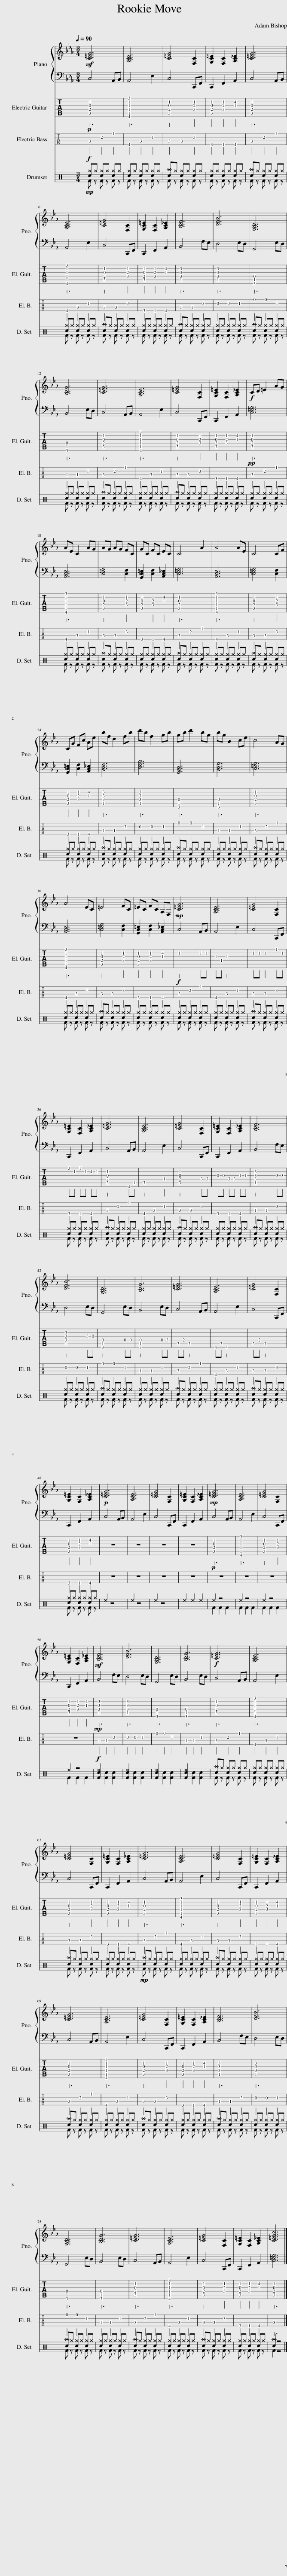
X:1
%%score { 1 | 2 } 3 4 ( 5 6 )
L:1/8
Q:1/4=90
M:3/4
I:linebreak $
K:Eb
V:1 treble
V:2 bass
V:3 tab stafflines=6 strings=E2,A2,D3,G3,B3,E4
V:4 tab transpose=-12 stafflines=4 strings=E2,A2,D3,G3
V:5 perc
K:none
V:6 perc
K:none
V:1
!mf! [C=EG]6 | [A,CE]6 | [C=EG]4 [F,C]2 | [G,C=E]2 [F,C]2 [A,C_E]2 | [C=EG]6 |$ %5
 [A,CE]6 | [C=EG]4 [F,C]2 | [G,C=E]2 [F,C]2 [A,C_E]2 | [B,DF]6 | [DFB]6 | %10
 [G,B,D]6 |$ [B,DG]6 | [C=EG]6 | [A,CE]6 | [C=EG]4 [F,C]2 | %15
 [G,C=E]2 [F,C]2 [A,C_E]2 |!f! CD =E2 AG |$ AE C2 AG | AG AG FC | GC FC EC | %20
 C4 A2 | A4 AE | C4 CF |$ CG Fc Ae | bf d2 fb | %25
 d'b f2 gb | gb d'2 bg | bg B2 ce | c4 AG |$ A4 EC | %30
 =E4 FC | =EC FC A,F, |!mp! [C=EG]6 | [A,CE]6 | [C=EG]4 [F,C]2 |$ %35
 [G,C=E]2 [F,C]2 [A,C_E]2 | [C=EG]6 | [A,CE]6 | [C=EG]4 [F,C]2 | [G,C=E]2 [F,C]2 [A,C_E]2 | %40
 [B,DF]6 |$ [DFB]6 | [G,B,D]6 | [B,DG]6 | [C=EG]6 | %45
 [A,CE]6 | [C=EG]4 [F,C]2 |$ [G,C=E]2 [F,C]2 [A,C_E]2 |!p! [C=EG]6 | [A,CE]6 | %50
 [C=EG]4 [F,C]2 | [G,C=E]2 [F,C]2 [A,C_E]2 |!mp! [C=EG]6 | [A,CE]6 | [C=EG]4 [F,C]2 |$ %55
 [G,C=E]2 [F,C]2 [A,C_E]2 |!mf! [B,DF]6 | [DFB]6 | [G,B,D]6 | [B,DG]6 | %60
!f! [C=EG]6 | [A,CE]6 |$ [C=EG]4 [F,C]2 | [G,C=E]2 [F,C]2 [A,C_E]2 | [C=EG]6 | %65
 [A,CE]6 | [C=EG]4 [F,C]2 | [G,C=E]2 [F,C]2 [A,C_E]2 |$ [C=EG]6 | [A,CE]6 | %70
 [C=EG]4 [F,C]2 | [G,C=E]2 [F,C]2 [A,C_E]2 | [B,DF]6 | [DFB]6 |$ [G,B,D]6 | %75
 [B,DG]6 | [C=EG]6 | [A,CE]6 | [C=EG]4 [F,C]2 | [G,C=E]2 [F,C]2 [A,C_E]2 | %80
 [C=EGc]6 |] %81
V:2
 C,4 A,,B,, | A,,4 E,2 | C,4 C,,F,, | C,,2 F,,2 A,,2 | C,4 A,,B,, |$ %5
 A,,4 E,2 | C,4 C,,F,, | C,,2 F,,2 A,,2 | B,,4 F,E, | D,4 E,D, | %10
 G,,4 E,D, |$ B,,4 E,D, | C,4 A,,B,, | A,,4 E,2 | C,4 C,,F,, | %15
 C,,2 F,,2 A,,2 | [C,=E,G,]6 |$ [A,,C,E,]6 | [C,=E,G,]4 [C,F,]2 | [G,,C,=E,]2 [C,F,]2 [A,,C,_E,]2 | %20
 [C,=E,G,]6 | [A,,C,E,]6 | [C,=E,G,]4 [C,F,]2 |$ [G,,C,=E,]2 [C,F,]2 [A,,C,_E,]2 | [B,,D,F,]6 | %25
 [D,F,B,]6 | [G,,B,,D,]6 | [B,,D,G,]6 | [C,=E,G,]6 |$ [A,,C,E,]6 | %30
 [C,=E,G,]4 [C,F,]2 | [G,,C,=E,]2 [C,F,]2 [A,,C,_E,]2 | C,4 A,,B,, | A,,4 E,2 | C,4 C,,F,, |$ %35
 C,,2 F,,2 A,,2 | C,4 A,,B,, | A,,4 E,2 | C,4 C,,F,, | C,,2 F,,2 A,,2 | %40
 B,,4 F,E, |$ D,4 E,D, | G,,4 E,D, | B,,4 E,D, | C,4 A,,B,, | %45
 A,,4 E,2 | C,4 C,,F,, |$ C,,2 F,,2 A,,2 | C,4 A,,B,, | A,,4 E,2 | %50
 C,4 C,,F,, | C,,2 F,,2 A,,2 | C,4 A,,B,, | A,,4 E,2 | C,4 C,,F,, |$ %55
 C,,2 F,,2 A,,2 | B,,4 F,E, | D,4 E,D, | G,,4 E,D, | B,,4 E,D, | %60
 C,4 A,,B,, | A,,4 E,2 |$ C,4 C,,F,, | C,,2 F,,2 A,,2 | C,4 A,,B,, | %65
 A,,4 E,2 | C,4 C,,F,, | C,,2 F,,2 A,,2 |$ C,4 A,,B,, | A,,4 E,2 | %70
 C,4 C,,F,, | C,,2 F,,2 A,,2 | B,,4 F,E, | D,4 E,D, |$ G,,4 E,D, | %75
 B,,4 E,D, | C,4 A,,B,, | A,,4 E,2 | C,4 C,,F,, | C,,2 F,,2 A,,2 | %80
 [C,=E,G,]6 |] %81
V:3
!p! [!5!C,!4!=E,!3!G,!2!C]6 | [!6!A,,!5!B,,!4!E,!3!A,!2!C!1!G]6 | [!5!C,!4!=E,!3!G,!2!C]4 [!4!F,!3!=A,!2!C]2 | [!5!C,!4!=E,!3!G,!2!C]2 [!4!F,!3!=A,!2!C]2 [!3!_A,!2!E]2 | [!5!C,!4!=E,!3!G,!2!C]6 |$ %5
 [!6!A,,!5!B,,!4!E,!3!A,!2!C!1!G]6 | [!5!C,!4!=E,!3!G,!2!C]4 [!4!F,!3!=A,!2!C]2 | [!5!C,!4!=E,!3!G,!2!C]2 [!4!F,!3!=A,!2!C]2 [!3!_A,!2!E]2 | [!5!B,,!4!F,!3!B,!2!D]6 | [!5!B,,!4!F,!3!B,!2!D]6 | %10
 [!6!G,,!5!B,,!4!D,]6 |$ [!6!G,,!5!B,,!4!D,]6 | [!5!C,!4!=E,!3!G,!2!C]6 | [!6!A,,!5!B,,!4!E,!3!A,!2!C!1!G]6 | [!5!C,!4!=E,!3!G,!2!C]4 [!4!F,!3!=A,!2!C]2 | %15
 [!5!C,!4!=E,!3!G,!2!C]2 [!4!F,!3!=A,!2!C]2 [!3!_A,!2!E]2 |!pp! [!5!C,!4!=E,!3!G,!2!C]6 |$ [!6!A,,!5!B,,!4!E,!3!A,!2!C!1!G]6 | [!5!C,!4!=E,!3!G,!2!C]4 [!4!F,!3!=A,!2!C]2 | [!5!C,!4!=E,!3!G,!2!C]2 [!4!F,!3!=A,!2!C]2 [!3!_A,!2!E]2 | %20
 [!5!C,!4!=E,!3!G,!2!C]6 | [!6!A,,!5!B,,!4!E,!3!A,!2!C!1!G]6 | [!5!C,!4!=E,!3!G,!2!C]4 [!4!F,!3!=A,!2!C]2 |$ [!5!C,!4!=E,!3!G,!2!C]2 [!4!F,!3!=A,!2!C]2 [!3!_A,!2!E]2 | [!5!B,,!4!F,!3!B,!2!D]6 | %25
 [!5!B,,!4!F,!3!B,!2!D]6 | [!6!G,,!5!B,,!4!D,]6 | [!6!G,,!5!B,,!4!D,]6 | [!5!C,!4!=E,!3!G,!2!C]6 |$ [!6!A,,!5!B,,!4!E,!3!A,!2!C!1!G]6 | %30
 [!5!C,!4!=E,!3!G,!2!C]4 [!4!F,!3!=A,!2!C]2 | [!5!C,!4!=E,!3!G,!2!C]2 [!4!F,!3!=A,!2!C]2 [!3!_A,!2!E]2 |!f! !2!C4 !2!C!2!C | !3!A,!4!E, !3!A,4 | !2!C!2!C !2!C2 !1!F!2!C |$ %35
 !1!G!2!C !1!F!2!C !2!E!2!C | [!5!C,!4!=E,!3!G,!2!C]4 !6!A,,!5!B,, | !5!C,4 !4!E,2 | [!5!C,!4!=E,!3!G,!2!C]4 !4!F,!4!F, | !3!G,!3!G, !4!F,!4!F, !3!A,!3!A, | %40
 [!5!B,,!4!F,!3!B,!2!D]4 !3!B,!3!B, |$ [!5!B,,!4!F,!3!B,!2!D]4 !3!B,!3!G, | [!6!G,,!5!B,,!4!D,]4 !4!D,!4!D, | [!6!G,,!5!B,,!4!D,]4 !4!D,!4!F, | !5!C,!4!=E, !5!C,4 | %45
 !6!A,,!5!C, !6!A,,4 | !5!C,!4!=E, !5!C,4 |$ [!5!C,!4!=E,!3!G,!2!C]2 [!4!F,!3!=A,!2!C]2 [!3!_A,!2!E]2 | x6 | x6 | %50
 x6 | x6 |!p! [!5!C,!4!=E,!3!G,!2!C]6 | [!6!A,,!5!B,,!4!E,!3!A,!2!C!1!G]6 | [!5!C,!4!=E,!3!G,!2!C]4 [!4!F,!3!=A,!2!C]2 |$ %55
 [!5!C,!4!=E,!3!G,!2!C]2 [!4!F,!3!=A,!2!C]2 [!3!_A,!2!E]2 |!mp! [!5!B,,!4!F,!3!B,!2!D]6 | [!5!B,,!4!F,!3!B,!2!D]6 | [!6!G,,!5!B,,!4!D,]6 | [!6!G,,!5!B,,!4!D,]6 | %60
 [!5!C,!4!=E,!3!G,!2!C]6 | [!6!A,,!5!B,,!4!E,!3!A,!2!C!1!G]6 |$ [!5!C,!4!=E,!3!G,!2!C]4 [!4!F,!3!=A,!2!C]2 | [!5!C,!4!=E,!3!G,!2!C]2 [!4!F,!3!=A,!2!C]2 [!3!_A,!2!E]2 | [!5!C,!4!=E,!3!G,!2!C]6 | %65
 [!6!A,,!5!B,,!4!E,!3!A,!2!C!1!G]6 | [!5!C,!4!=E,!3!G,!2!C]4 [!4!F,!3!=A,!2!C]2 | [!5!C,!4!=E,!3!G,!2!C]2 [!4!F,!3!=A,!2!C]2 [!3!_A,!2!E]2 |$ [!5!C,!4!=E,!3!G,!2!C]6 | [!6!A,,!5!B,,!4!E,!3!A,!2!C!1!G]6 | %70
 [!5!C,!4!=E,!3!G,!2!C]4 [!4!F,!3!=A,!2!C]2 | [!5!C,!4!=E,!3!G,!2!C]2 [!4!F,!3!=A,!2!C]2 [!3!_A,!2!E]2 | [!5!B,,!4!F,!3!B,!2!D]6 | [!5!B,,!4!F,!3!B,!2!D]6 |$ [!6!G,,!5!B,,!4!D,]6 | %75
 [!6!G,,!5!B,,!4!D,]6 | [!5!C,!4!=E,!3!G,!2!C]6 | [!6!A,,!5!B,,!4!E,!3!A,!2!C!1!G]6 | [!5!C,!4!=E,!3!G,!2!C]4 [!4!F,!3!=A,!2!C]2 | [!5!C,!4!=E,!3!G,!2!C]2 [!4!F,!3!=A,!2!C]2 [!3!_A,!2!E]2 | %80
 [!5!C,!4!=E,!3!G,!2!C]6 |] %81
V:4
!f! !3!C,,2 !2!=E,,2 !1!A,,2 | !4!A,,,2 !3!C,,2 !2!E,,2 | !3!C,,2 !3!C,,2 !2!F,,2 | !4!G,,,2 !4!F,,,2 !4!A,,,2 | !3!C,,2 !2!=E,,2 !1!A,,2 |$ %5
 !4!A,,,2 !3!C,,2 !2!E,,2 | !3!C,,2 !3!C,,2 !2!F,,2 | !4!G,,,2 !4!F,,,2 !4!A,,,2 | !3!B,,,2 !3!B,,,2 !2!F,,2 | !2!D,,2 !2!D,,2 !2!E,,2 | %10
 !1!G,,2 !1!G,,2 !2!E,,2 |$ !3!B,,,2 !3!B,,,2 !2!E,,2 | !3!C,,2 !2!=E,,2 !1!A,,2 | !4!A,,,2 !3!C,,2 !2!E,,2 | !3!C,,2 !3!C,,2 !2!F,,2 | %15
 !4!G,,,2 !4!F,,,2 !4!A,,,2 | !3!C,,2 !2!=E,,2 !1!A,,2 |$ !4!A,,,2 !3!C,,2 !2!E,,2 | !3!C,,2 !3!C,,2 !2!F,,2 | !4!G,,,2 !4!F,,,2 !4!A,,,2 | %20
 !3!C,,2 !2!=E,,2 !1!A,,2 | !4!A,,,2 !3!C,,2 !2!E,,2 | !3!C,,2 !3!C,,2 !2!F,,2 |$ !4!G,,,2 !4!F,,,2 !4!A,,,2 | !3!B,,,2 !3!B,,,2 !2!F,,2 | %25
 !2!D,,2 !2!D,,2 !2!E,,2 | !1!G,,2 !1!G,,2 !2!E,,2 | !3!B,,,2 !3!B,,,2 !2!E,,2 | !3!C,,2 !2!=E,,2 !1!A,,2 |$ !4!A,,,2 !3!C,,2 !2!E,,2 | %30
 !3!C,,2 !3!C,,2 !2!F,,2 | !4!G,,,2 !4!F,,,2 !4!A,,,2 | !3!C,,2 !2!=E,,2 !1!A,,2 | !4!A,,,2 !3!C,,2 !2!E,,2 | !3!C,,2 !3!C,,2 !2!F,,2 |$ %35
 !4!G,,,2 !4!F,,,2 !4!A,,,2 | !3!C,,2 !2!=E,,2 !1!A,,2 | !4!A,,,2 !3!C,,2 !2!E,,2 | !3!C,,2 !3!C,,2 !2!F,,2 | !4!G,,,2 !4!F,,,2 !4!A,,,2 | %40
 !3!B,,,2 !3!B,,,2 !2!F,,2 |$ !2!D,,2 !2!D,,2 !2!E,,2 | !1!G,,2 !1!G,,2 !2!E,,2 | !3!B,,,2 !3!B,,,2 !2!E,,2 | !3!C,,2 !2!=E,,2 !1!A,,2 | %45
 !4!A,,,2 !3!C,,2 !2!E,,2 | !3!C,,2 !3!C,,2 !2!F,,2 |$ !4!G,,,2 !4!F,,,2 !4!A,,,2 | x6 | x6 | %50
 x6 | x6 | x6 | x6 | x6 |$ %55
 x6 |!f! !3!B,,,2 !3!B,,,2 !2!F,,2 | !2!D,,2 !2!D,,2 !2!E,,2 | !1!G,,2 !1!G,,2 !2!E,,2 | !3!B,,,2 !3!B,,,2 !2!E,,2 | %60
 !3!C,,2 !2!=E,,2 !1!A,,2 | !4!A,,,2 !3!C,,2 !2!E,,2 |$ !3!C,,2 !3!C,,2 !2!F,,2 | !4!G,,,2 !4!F,,,2 !4!A,,,2 | !3!C,,2 !2!=E,,2 !1!A,,2 | %65
 !4!A,,,2 !3!C,,2 !2!E,,2 | !3!C,,2 !3!C,,2 !2!F,,2 | !4!G,,,2 !4!F,,,2 !4!A,,,2 |$ !3!C,,2 !2!=E,,2 !1!A,,2 | !4!A,,,2 !3!C,,2 !2!E,,2 | %70
 !3!C,,2 !3!C,,2 !2!F,,2 | !4!G,,,2 !4!F,,,2 !4!A,,,2 | !3!B,,,2 !3!B,,,2 !2!F,,2 | !2!D,,2 !2!D,,2 !2!E,,2 |$ !1!G,,2 !1!G,,2 !2!E,,2 | %75
 !3!B,,,2 !3!B,,,2 !2!E,,2 | !3!C,,2 !2!=E,,2 !1!A,,2 | !4!A,,,2 !3!C,,2 !2!E,,2 | !3!C,,2 !3!C,,2 !2!F,,2 | !4!G,,,2 !4!F,,,2 !4!A,,,2 | %80
 !3!C,,6 |] %81
V:5
[K:C]!mp! [c^g]^g [c^g]^g [c^g]^g | [c^g]^g [c^g]^g [c^g]^g | [c^a]^g [c^g]^g [c^g]^g | [c^g]^g [c^g]^g [c^g]^g | [c^a]^g [c^g]^g [c^g]^g |$ %5
 [c^g]^g [c^g]^g [c^g]^g | [c^a]^g [c^g]^g [c^g]^g | [c^g]^g [c^g]^g [c^g]^g | [c^a]^g [c^g]^g [c^g]^g | [c^g]^g [c^g]^g [c^g]^g | %10
 [c^a]^g [c^g]^g [c^g]^g |$ [c^g]^g [c^g]^g [c^g]^g | [c^a]^g [c^g]^g [c^g]^g | [c^g]^g [c^g]^g [c^g]^g | [c^a]^g [c^g]^g [c^g]^g | %15
 [c^g]^g [c^g]^g [c^g]^g | [c^g]^g [c^g]^g [c^g]^g |$ [c^g]^g [c^g]^g [c^g]^g | [c^a]^g [c^g]^g [c^g]^g | [c^g]^g [c^g]^g [c^g]^g | %20
 [c^a]^g [c^g]^g [c^g]^g | [c^g]^g [c^g]^g [c^g]^g | [c^a]^g [c^g]^g [c^g]^g |$ [c^g]^g [c^g]^g [c^g]^g | [c^a]^g [c^g]^g [c^g]^g | %25
 [c^g]^g [c^g]^g [c^g]^g | [c^a]^g [c^g]^g [c^g]^g | [c^g]^g [c^g]^g [c^g]^g | [c^a]^g [c^g]^g [c^g]^g |$ [c^g]^g [c^g]^g [c^g]^g | %30
 [c^a]^g [c^g]^g [c^g]^g | [c^g]^g [c^g]^g [c^g]^g | [c^g]^g [c^g]^g [c^g]^g | [c^g]^g [c^g]^g [c^g]^g | [c^a]^g [c^g]^g [c^g]^g |$ %35
 [c^g]^g [c^g]^g [c^g]^g | [c^a]^g [c^g]^g [c^g]^g | [c^g]^g [c^g]^g [c^g]^g | [c^a]^g [c^g]^g [c^g]^g | [c^g]^g [c^g]^g [c^g]^g | %40
 [c^a]^g [c^g]^g [c^g]^g |$ [c^g]^g [c^g]^g [c^g]^g | [c^a]^g [c^g]^g [c^g]^g | [c^g]^g [c^g]^g [c^g]^g | [c^a]^g [c^g]^g [c^g]^g | %45
 [c^g]^g [c^g]^g [c^g]^g | [c^a]^g [c^g]^g [c^g]^g |$ [c^g]^g [c^g]^g [c^g]^g | ^e2 z4 | ^e2 z4 | %50
 ^e2 z4 | ^e2 ^e2 ^e2 | ^e2 z4 | ^e2 z4 | ^e2 z4 |$ %55
 ^e2 z4 | [Fc^e]2 [Fc]2 [Fc]2 | [Fc^e]2 [Fc]2 [Fc]2 | [Fc^e]2 [Fc]2 [Fc]2 | [Fc^e]2 [Fc]2 [Fc]2 | %60
 [c^a]^g [c^g]^g [c^g]^g | [c^g]^g [c^g]^g [c^g]^g |$ [c^a]^g [c^g]^g [c^g]^g | [c^g]^g [c^g]^g [c^g]^g |!mp! [c^a]^g [c^g]^g [c^g]^g | %65
 [c^g]^g [c^g]^g [c^g]^g | [c^a]^g [c^g]^g [c^g]^g | [c^g]^g [c^g]^g [c^g]^g |$ [c^a]^g [c^g]^g [c^g]^g | [c^g]^g [c^g]^g [c^g]^g | %70
 [c^a]^g [c^g]^g [c^g]^g | [c^g]^g [c^g]^g [c^g]^g | [c^a]^g [c^g]^g [c^g]^g | [c^g]^g [c^g]^g [c^g]^g |$ [c^a]^g [c^g]^g [c^g]^g | %75
 [c^g]^g [c^g]^g [c^g]^g | [c^a]^g [c^g]^g [c^g]^g | [c^g]^g [c^g]^g [c^g]^g | [c^a]^g [c^g]^g [c^g]^g | [c^g]^g [c^g]^g [c^g]^g | %80
 [c^a]2 z4 |] %81
V:6
[K:C] F z F z F z | F z F z F z | F z F z F z | F z F z F z | F z F z F z |$ %5
 F z F z F z | F z F z F z | F z F z F z | F z F z F z | F z F z F z | %10
 F z F z F z |$ F z F z F z | F z F z F z | F z F z F z | F z F z F z | %15
 F z F z F z | F z F z F z |$ F z F z F z | F z F z F z | F z F z F z | %20
 F z F z F z | F z F z F z | F z F z F z |$ F z F z F z | F z F z F z | %25
 F z F z F z | F z F z F z | F z F z F z | F z F z F z |$ F z F z F z | %30
 F z F z F z | F z F z F z | F z F z F z | F z F z F z | F z F z F z |$ %35
 F z F z F z | F z F z F z | F z F z F z | F z F z F z | F z F z F z | %40
 F z F z F z |$ F z F z F z | F z F z F z | F z F z F z | F z F z F z | %45
 F z F z F z | F z F z F z |$ F z F z F z | x6 | x6 | %50
 x6 | x6 | F2 F2 F2 | F2 F2 F2 | F2 F2 F2 |$ %55
 F2 F2 F2 | x6 | x6 | x6 | x6 | %60
 F z F z F z | F z F z F z |$ F z F z F z | F z F z F z | F z F z F z | %65
 F z F z F z | F z F z F z | F z F z F z |$ F z F z F z | F z F z F z | %70
 F z F z F z | F z F z F z | F z F z F z | F z F z F z |$ F z F z F z | %75
 F z F z F z | F z F z F z | F z F z F z | F z F z F z | F z F z F z | %80
 F2 z4 |] %81
